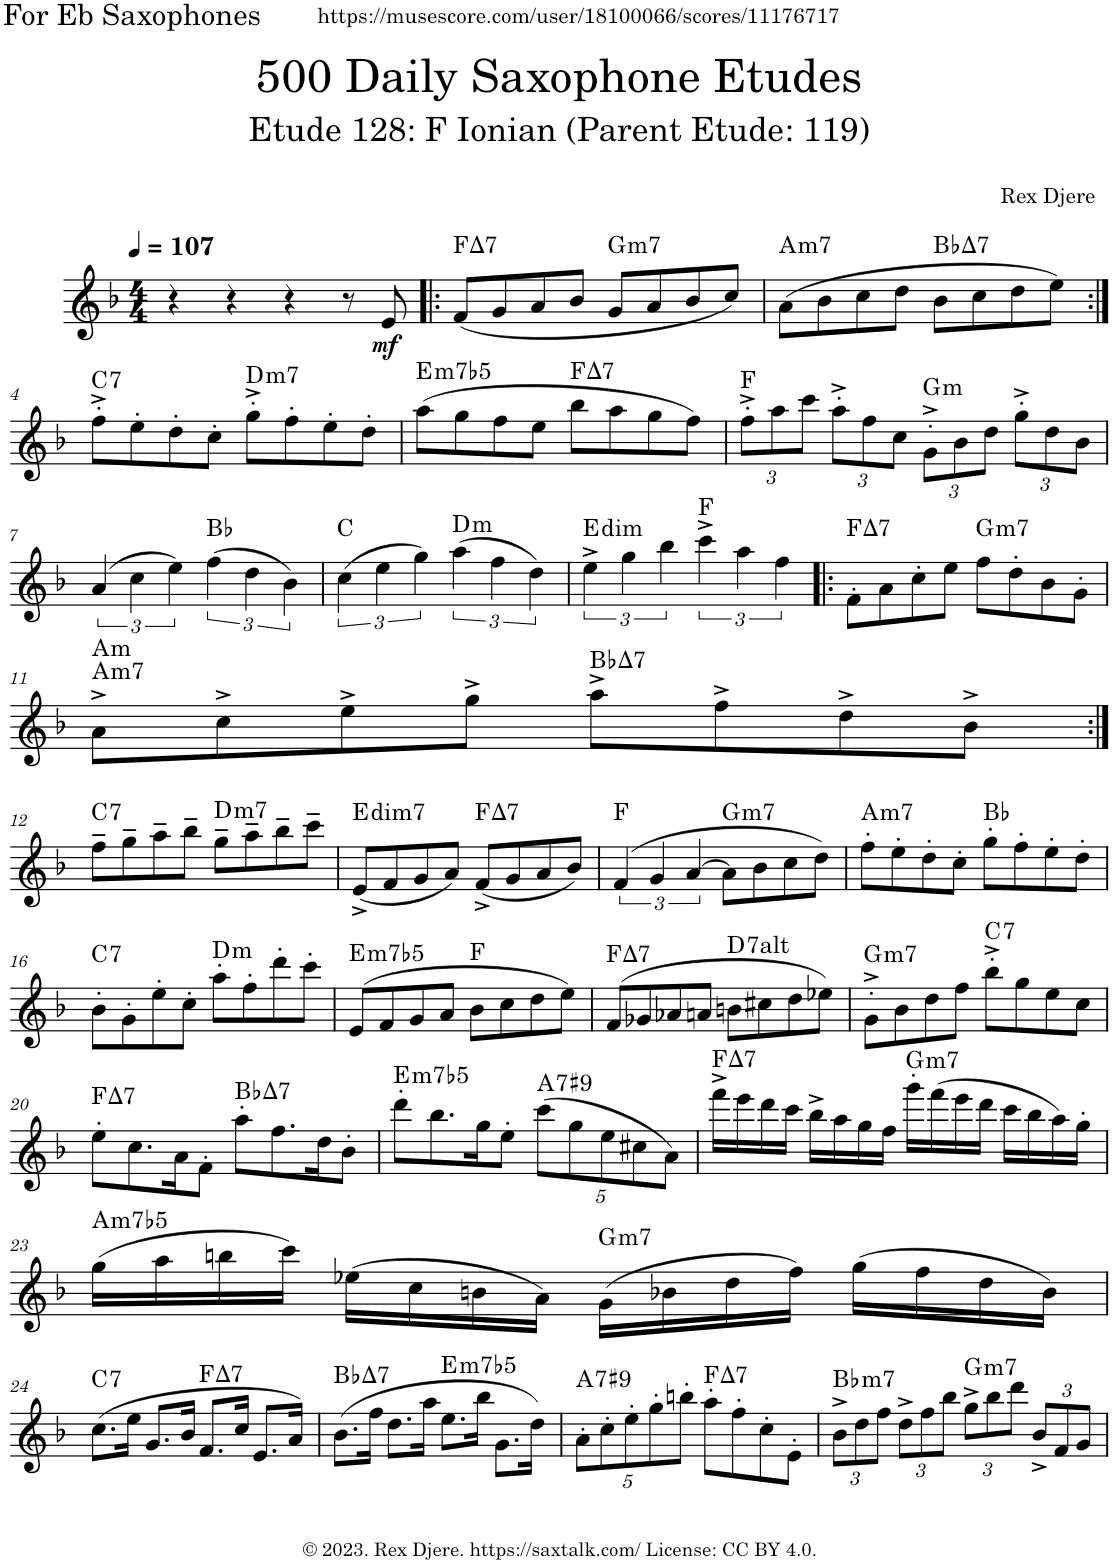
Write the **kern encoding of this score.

**kern	**dynam	**harte
*part1	*part1	*part1
*staff1	*staff1	*
*I"Alto Saxophone	*	*
*I'A. Sax.	*	*
*clefG2	*	*
*Trd5c9	*	*
*k[b-]	*	*
*M4/4	*	*
*MM107	*	*
=1	=1	=1
4r	.	.
4r	.	.
4r	.	.
8r	.	.
!	!LO:DY:b	!
8e/	mf	.
=2!|:	=2!|:	=2!|:
!	!	!LO:H:kt=7
(8f/L	.	F:maj7
8g/	.	.
8a/	.	.
8b-/J	.	.
!	!	!LO:H:kt=m7
8g/L	.	G:min7
8a/	.	.
8b-/	.	.
8cc/J)	.	.
=3	=3	=3
!	!	!LO:H:kt=m7
(8a\L	.	A:min7
8b-\	.	.
8cc\	.	.
8dd\J	.	.
!	!	!LO:H:kt=7
8b-\L	.	Bb:maj7
8cc\	.	.
8dd\	.	.
8ee\J)	.	.
!!LO:LB:g=z
=4:|!	=4:|!	=4:|!
!	!	!LO:H:kt=7
8ff'^\L	.	C:7
8ee'\	.	.
8dd'\	.	.
8cc'\J	.	.
!	!	!LO:H:kt=m7
8gg'^\L	.	D:min7
8ff'\	.	.
8ee'\	.	.
8dd'\J	.	.
=5	=5	=5
!	!	!LO:H:kt=m7b5
(8aa\L	.	E:hdim7
8gg\	.	.
8ff\	.	.
8ee\J	.	.
!	!	!LO:H:kt=7
8bb-\L	.	F:maj7
8aa\	.	.
8gg\	.	.
8ff\J)	.	.
=6	=6	=6
*Xbrackettup	*	*
12ff'^\L	.	F:maj
12aa\	.	.
12ccc\J	.	.
12aa'^\L	.	.
12ff\	.	.
12cc\J	.	.
!	!	!LO:H:kt=m
12g'^\L	.	G:min
12b-\	.	.
12dd\J	.	.
12gg'^\L	.	.
12dd\	.	.
12b-\J	.	.
!!LO:LB:g=z
=7	=7	=7
*k[b-]	*	*
*brackettup	*	*
!	!	!LO:H:kt=m
(6a/	.	A:min
6cc\	.	.
6ee\)	.	.
(6ff\	.	Bb:maj
6dd\	.	.
6b-\)	.	.
=8	=8	=8
(6cc\	.	C:maj
6ee\	.	.
6gg\)	.	.
!	!	!LO:H:kt=m
(6aa\	.	D:min
6ff\	.	.
6dd\)	.	.
=9	=9	=9
!	!	!LO:H:kt=dim
6ee^\	.	E:dim
6gg\	.	.
6bb-\	.	.
6ccc^\	.	F:maj
6aa\	.	.
6ff\	.	.
=10!|:	=10!|:	=10!|:
!	!	!LO:H:kt=7
8f'\L	.	F:maj7
8a\	.	.
8cc'\	.	.
8ee\J	.	.
!	!	!LO:H:kt=m7
8ff\L	.	G:min7
8dd'\	.	.
8b-\	.	.
8g'\J	.	.
!!LO:LB:g=z
=11	=11	=11
!	!	!LO:H:kt=m7
8a^\L	.	A:min7
8cc^\	.	.
8ee^\	.	.
8gg^\J	.	.
!	!	!LO:H:kt=7
8aa^\L	.	Bb:maj7
8ff^\	.	.
8dd^\	.	.
8b-^\J	.	.
!!LO:LB:g=z
=12:|!	=12:|!	=12:|!
!	!	!LO:H:kt=7
8ff~\L	.	C:7
8gg~\	.	.
8aa~\	.	.
8bb-~\J	.	.
!	!	!LO:H:kt=m7
8gg~\L	.	D:min7
8aa~\	.	.
8bb-~\	.	.
8ccc~\J	.	.
=13	=13	=13
!	!	!LO:H:kt=dim7
(8e^/L	.	E:dim7
8f/	.	.
8g/	.	.
8a/J)	.	.
!	!	!LO:H:kt=7
(8f^/L	.	F:maj7
8g/	.	.
8a/	.	.
8b-/J)	.	.
=14	=14	=14
(6f/	.	F:maj
6g/	.	.
[6a/	.	.
!	!	!LO:H:kt=m7
8a\L]	.	G:min7
8b-\	.	.
8cc\	.	.
8dd\J)	.	.
=15	=15	=15
!	!	!LO:H:kt=m7
8ff'\L	.	A:min7
8ee'\	.	.
8dd'\	.	.
8cc'\J	.	.
8gg'\L	.	Bb:maj
8ff'\	.	.
8ee'\	.	.
8dd'\J	.	.
!!LO:LB:g=z
=16	=16	=16
!	!	!LO:H:kt=7
8b-'\L	.	C:7
8g'\	.	.
8ee'\	.	.
8cc'\J	.	.
!	!	!LO:H:kt=m
8aa'\L	.	D:min
8ff'\	.	.
8ddd'\	.	.
8ccc'\J	.	.
=17	=17	=17
!	!	!LO:H:kt=m7b5
(8e/L	.	E:hdim7
8f/	.	.
8g/	.	.
8a/J	.	.
8b-\L	.	F:maj
8cc\	.	.
8dd\	.	.
8ee\J)	.	.
=18	=18	=18
!	!	!LO:H:kt=7
(8f/L	.	F:maj7
8g-X/	.	.
8a-X/	.	.
8an/J	.	.
!	!	!LO:H:kt=7
8bn\L	.	D:(3,b5,#5,b7,b9,#9)
8cc#X\	.	.
8dd\	.	.
8ee-X\J)	.	.
=19	=19	=19
!	!	!LO:H:kt=m7
8g'^\L	.	G:min7
8b-\	.	.
8dd\	.	.
8ff\J	.	.
!	!	!LO:H:kt=7
8bb-'^\L	.	C:7
8gg\	.	.
8ee\	.	.
8cc\J	.	.
!!LO:LB:g=z
=20	=20	=20
!	!	!LO:H:kt=7
8ee'\L	.	F:maj7
8.cc\	.	.
16a\K	.	.
8f'\J	.	.
!	!	!LO:H:kt=7
8aa'\L	.	Bb:maj7
8.ff\	.	.
16dd\K	.	.
8b-'\J	.	.
=21	=21	=21
!	!	!LO:H:kt=m7b5
8ddd'\L	.	E:hdim7
8.bb-\	.	.
16gg\K	.	.
8ee'\J	.	.
*Xbrackettup	*	*
!	!	!LO:H:kt=7
(10ccc\L	.	A:7(#9)
10gg\	.	.
10ee\	.	.
10cc#X\	.	.
10a\J)	.	.
=22	=22	=22
!	!	!LO:H:kt=7
16fff^\LL	.	F:maj7
16eee\	.	.
16ddd\	.	.
16ccc\JJ	.	.
16bb-^\LL	.	.
16aa\	.	.
16gg\	.	.
16ff\JJ	.	.
!	!	!LO:H:kt=m7
16ggg'\LL	.	G:min7
(16fff\	.	.
16eee\	.	.
16ddd\JJ	.	.
16ccc\LL	.	.
16bb-\	.	.
16aa\)	.	.
16gg'\JJ	.	.
!!LO:LB:g=z
=23	=23	=23
!	!	!LO:H:kt=m7b5
(16gg\LL	.	A:hdim7
16aa\	.	.
16bbn\	.	.
16ccc\JJ)	.	.
(16ee-X\LL	.	.
16cc\	.	.
16bn\	.	.
16a\JJ)	.	.
!	!	!LO:H:kt=m7
(16g\LL	.	G:min7
16b-X\	.	.
16dd\	.	.
16ff\JJ)	.	.
(16gg\LL	.	.
16ff\	.	.
16dd\	.	.
16b-\JJ)	.	.
!!LO:LB:g=z
=24	=24	=24
!	!	!LO:H:kt=7
(8.cc\L	.	C:7
16ee\Jk	.	.
8.g/L	.	.
16b-/Jk	.	.
!	!	!LO:H:kt=7
8.f/L	.	F:maj7
16cc/Jk	.	.
8.e/L	.	.
16a/Jk)	.	.
=25	=25	=25
!	!	!LO:H:kt=7
(8.b-\L	.	Bb:maj7
16ff\Jk	.	.
8.dd\L	.	.
16aa\Jk	.	.
!	!	!LO:H:kt=m7b5
8.ee\L	.	E:hdim7
16bb-\Jk	.	.
8.g\L	.	.
16dd\Jk)	.	.
=26	=26	=26
!	!	!LO:H:kt=7
10a'\L	.	A:7(#9)
10cc'\	.	.
10ee'\	.	.
10gg'\	.	.
10bbn'\J	.	.
!	!	!LO:H:kt=7
8aa'\L	.	F:maj7
8ff'\	.	.
8cc'\	.	.
8e'\J	.	.
=27	=27	=27
!	!	!LO:H:kt=m7
12b-^\L	.	Bb:min7
12dd\	.	.
12ff\J	.	.
12dd^\L	.	.
12ff\	.	.
12bb-\J	.	.
!	!	!LO:H:kt=m7
12gg^\L	.	G:min7
12bb-\	.	.
12ddd\J	.	.
12b-^/L	.	.
12f/	.	.
12g/J	.	.
=	=	=
*-	*-	*-
